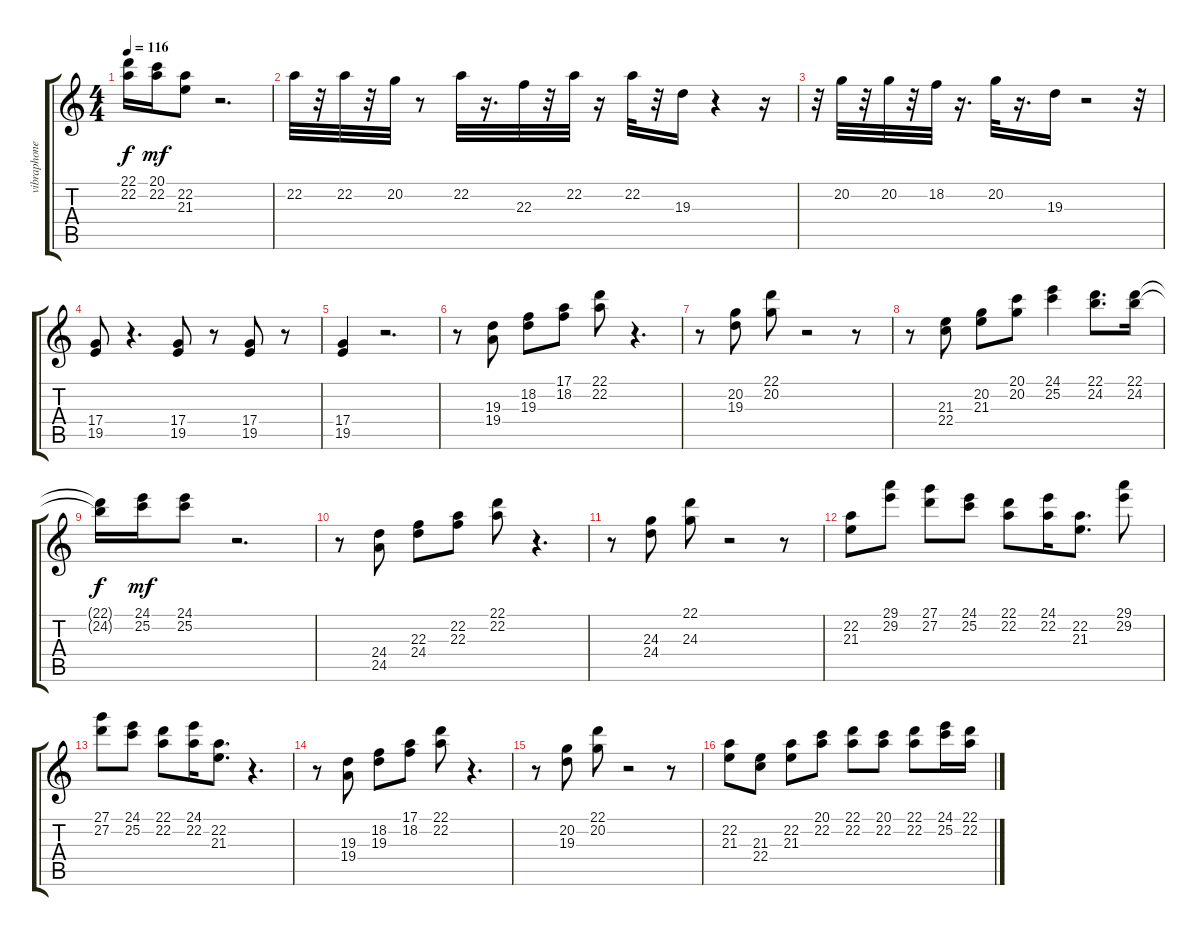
\track ("vibraphone" "vibraphone") {instrument musicbox}
\staff {score tabs}
\tuning (E4 B3 G3 D3 A2 E2) {hide}
\ts (4 4)
\tempo 116
\clef g2
\ks c
(22.1{t} 22.2{t}).16{dy f} (20.1 22.2).16{dy mf} (22.2 21.3).8 r.2{d} |
22.2.32 r.32 22.2.32 r.32 20.2.32 r.8 22.2.32 r.16{d} 22.3.32 r.32 22.2.32 r.16 22.2.32 r.32 19.3.16 r.4 r.16 |
r.32 20.2.32 r.32 20.2.32 r.32 18.2.32 r.16{d} 20.2.32 r.16{d} 19.3.16 r.2 r.32 |
(17.4 19.5).8 r.4{d} (17.4 19.5).8 r.8 (17.4 19.5).8 r.8 |
(17.4 19.5).4 r.2{d} |
r.8 (19.3 19.4).8 (18.2 19.3).8 (17.1 18.2).8 (22.1 22.2).8 r.4{d} |
r.8 (20.2 19.3).8 (22.1 20.2).8 r.2 r.8 |
r.8 (21.3 22.4).8 (20.2 21.3).8 (20.1 20.2).8 (24.1 25.2).4 (22.1 24.2).8{d} (22.1 24.2).16 |
(22.1{t} 24.2{t}).16{dy f} (24.1 25.2).16{dy mf} (24.1 25.2).8 r.2{d} |
r.8 (24.4 24.5).8 (22.3 24.4).8 (22.2 22.3).8 (22.1 22.2).8 r.4{d} |
r.8 (24.3 24.4).8 (22.1 24.3).8 r.2 r.8 |
(22.2 21.3).8 (29.1 29.2).8 (27.1 27.2).8 (24.1 25.2).8 (22.1 22.2).8 (24.1 22.2).16 (22.2 21.3).8{d} (29.1 29.2).8 |
(27.1 27.2).8 (24.1 25.2).8 (22.1 22.2).8 (24.1 22.2).16 (22.2 21.3).8{d} r.4{d} |
r.8 (19.3 19.4).8 (18.2 19.3).8 (17.1 18.2).8 (22.1 22.2).8 r.4{d} |
r.8 (20.2 19.3).8 (22.1 20.2).8 r.2 r.8 |
(22.2 21.3).8 (21.3 22.4).8 (22.2 21.3).8 (20.1 22.2).8 (22.1 22.2).8 (20.1 22.2).8 (22.1 22.2).8 (24.1 25.2).16 (22.1 22.2).16
